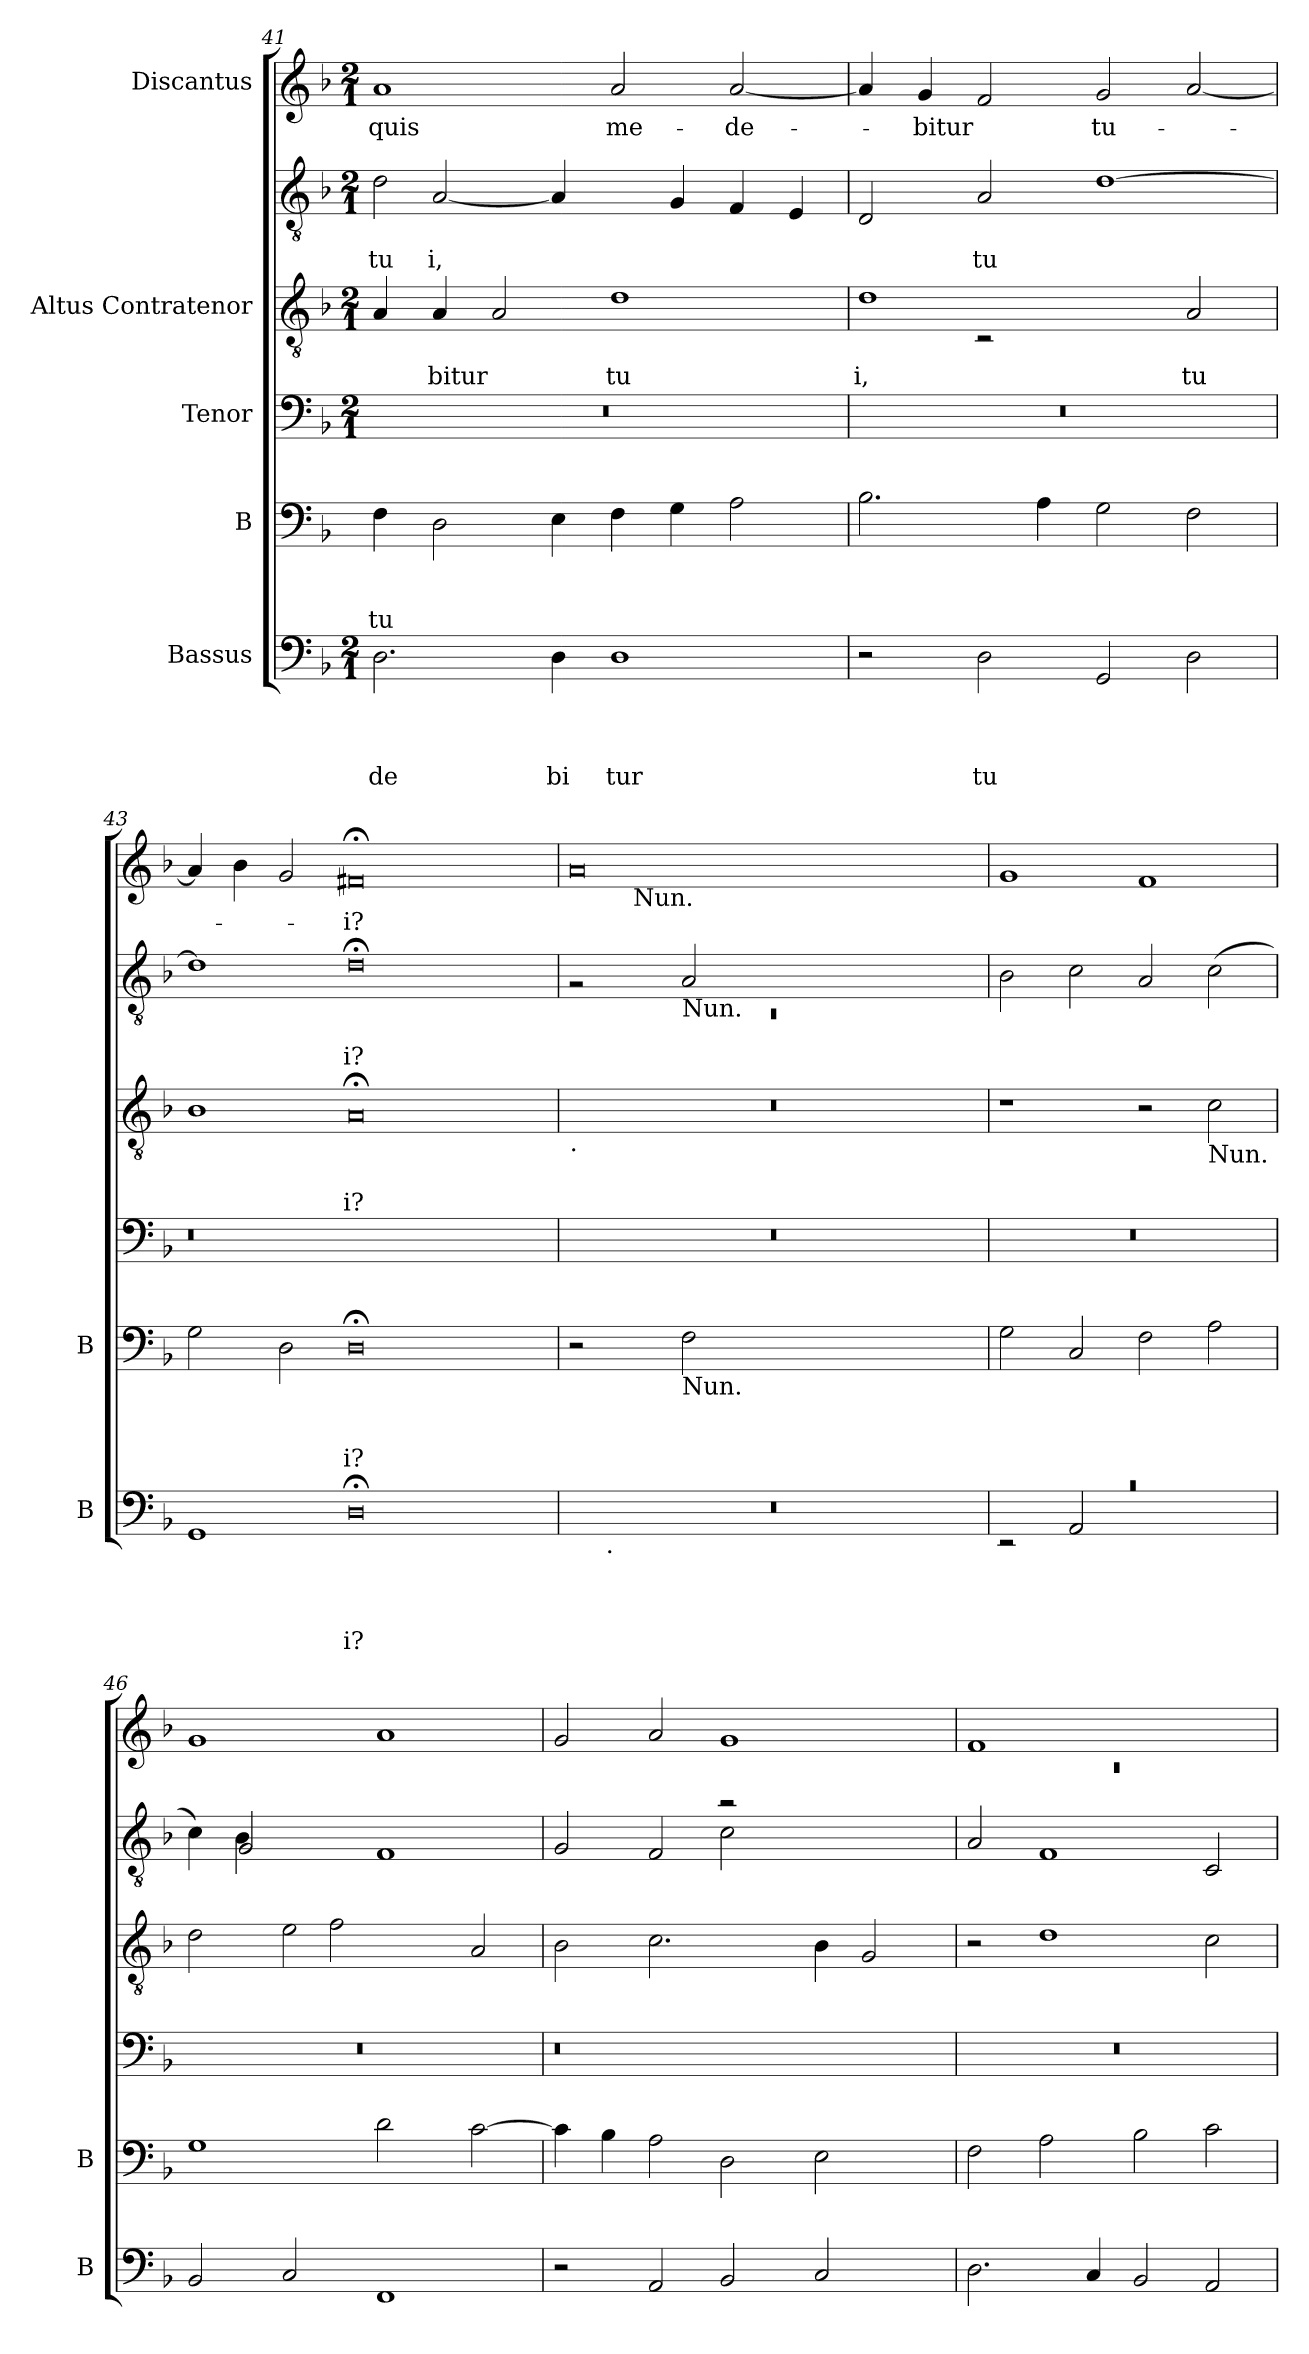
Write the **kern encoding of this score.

**kern	**text	**text	**text	**text	**kern	**text	**text	**text	**kern	**kern	**text	**text	**kern	**text	**text	**kern	**text
*part5	*part5	*part5	*part5	*part5	*part4	*part4	*part4	*part4	*part3	*part2	*part2	*part2	*part2	*part2	*part2	*part1	*part1
*staff6	*staff6	*staff6	*staff6	*staff6	*staff5	*staff5	*staff5	*staff5	*staff4	*staff3	*staff3	*staff3	*staff2	*staff2	*staff2	*staff1	*staff1
*I"Bassus	*	*	*	*	*I"B	*	*	*	*I"Tenor	*I"Altus Contratenor	*	*	*	*	*	*I"Discantus	*
*I'B	*	*	*	*	*I'B	*	*	*	*	*	*	*	*	*	*	*	*
*clefF4	*	*	*	*	*clefF4	*	*	*	*clefF4	*clefGv2	*	*	*clefGv2	*	*	*clefG2	*
*k[b-]	*	*	*	*	*k[b-]	*	*	*	*k[b-]	*k[b-]	*	*	*k[b-]	*	*	*k[b-]	*
*F:	*	*	*	*	*F:	*	*	*	*F:	*F:	*	*	*F:	*	*	*F:	*
*M2/1	*	*	*	*	*	*	*	*	*M2/1	*M2/1	*	*	*M2/1	*	*	*M2/1	*
=41	=41	=41	=41	=41	=41	=41	=41	=41	=41	=41	=41	=41	=41	=41	=41	=41	=41
!	!	!	!	!LO:LY:b	!	!	!	!LO:LY:b	!	!	!	!	!	!	!LO:LY:b	!	!LO:LY:b
*	*	*	*	*	*	*	*	*	*	*	*	*	*^	*	*	*	*
2.D\	.	.	.	de	4F\	.	.	tu	0r	4A/	.	.	2d\	4ryy	.	tu	1a	quis
!	!	!	!	!	!	!	!	!	!	!	!	!LO:LY:b	!	!	!	!LO:LY:b	!	!
.	.	.	.	.	2D\	.	.	.	.	4A/	.	bitur	.	[<2A/	.	i,	.	.
.	.	.	.	.	.	.	.	.	.	2A/	.	.	1.ryy	.	.	.	.	.
!	!	!	!	!LO:LY:b	!	!	!	!	!	!	!	!	!	!	!	!	!	!
4D\	.	.	.	bi	4E\	.	.	.	.	.	.	.	.	4A/]	.	.	.	.
!	!	!	!	!LO:LY:b	!	!	!	!	!	!	!	!LO:LY:b	!	!	!	!	!	!LO:LY:b
1D	.	.	.	tur	4F\	.	.	.	.	1d	.	tu	.	4ryy	.	.	2a/	me-
.	.	.	.	.	4G\	.	.	.	.	.	.	.	.	4G/	.	.	.	.
!	!	!	!	!	!	!	!	!	!	!	!	!	!	!	!	!	!	!LO:LY:b
.	.	.	.	.	2A\	.	.	.	.	.	.	.	.	4F/	.	.	[<2a/	-de-
.	.	.	.	.	.	.	.	.	.	.	.	.	.	4E/	.	.	.	.
=42	=42	=42	=42	=42	=42	=42	=42	=42	=42	=42	=42	=42	=42	=42	=42	=42	=42	=42
!	!	!	!	!	!	!	!	!	!	!	!	!LO:LY:b	!	!	!	!	!	!
*	*	*	*	*	*	*	*	*	*	*^	*	*	*v	*v	*	*	*	*
2r	.	.	.	.	2.B-\	.	.	.	0r	1d	2ryy	.	i,	2D/	.	.	4a/]	.
!	!	!	!	!	!	!	!	!	!	!	!	!	!	!	!	!	!	!LO:LY:b
.	.	.	.	.	.	.	.	.	.	.	.	.	.	.	.	.	4g/	-bitur
!	!	!	!	!LO:LY:b	!	!	!	!	!	!	!	!	!	!	!	!LO:LY:b	!	!
2D\	.	.	.	tu	.	.	.	.	.	.	2rC	.	.	2A/	.	tu	2f/	.
.	.	.	.	.	4A\	.	.	.	.	.	.	.	.	.	.	.	.	.
!	!	!	!	!	!	!	!	!	!	!	!	!	!	!	!	!	!	!LO:LY:b
2GG/	.	.	.	.	2G\	.	.	.	.	1ryy	2ryy	.	.	[>1d	.	.	2g/	tu-
!	!	!	!	!	!	!	!	!	!	!	!	!	!LO:LY:b	!	!	!	!	!
2D\	.	.	.	.	2F\	.	.	.	.	.	2A/	.	tu	.	.	.	[<2a/	.
*	*	*	*	*	*	*	*	*	*	*v	*v	*	*	*	*	*	*	*
=43	=43	=43	=43	=43	=43	=43	=43	=43	=43	=43	=43	=43	=43	=43	=43	=43	=43
1GG	.	.	.	.	2G\	.	.	.	0r	1B-	.	.	1d]	.	.	4a/]	.
.	.	.	.	.	.	.	.	.	.	.	.	.	.	.	.	4b-\	.
.	.	.	.	.	2D\	.	.	.	.	.	.	.	.	.	.	2g/	.
!	!	!	!	!LO:LY:b	!	!	!	!LO:LY:b	!	!	!	!LO:LY:b	!	!	!LO:LY:b	!	!LO:LY:b
0D;<	.	.	.	i?	0D;<	.	.	i?	.	0A;	.	i?	0d;<	.	i?	0f#X;	-i?
.	.	.	.	.	.	.	.	.	1ryy	.	.	.	.	.	.	.	.
!!LO:LB:g=z
=44	=44	=44	=44	=44	=44	=44	=44	=44	=44	=44	=44	=44	=44	=44	=44	=44	=44
*	*	*	*	*	*^	*	*	*	*	*	*	*	*^	*	*	*	*
!	!	!	!	!	!	!	!	!	!	!	!LO:TX:b:t=.	!	!	!	!	!	!	!	!
!	!	!	!	!	!	!LO:N:vis=1	!	!	!	!	!	!	!	!	!LO:N:vis=1	!	!	!	!
*^	*	*	*	*	*	*^	*	*	*	*	*	*	*	*	*^	*	*	*^	*
0r	12ryy	.	.	.	.	2ryy	0rEE	2r	.	.	.	0r	0r	.	.	2ryy	0rC	2r	.	.	0a	8..ryy	.
.	48.ryy	.	.	.	.	.	.	.	.	.	.	.	.	.	.	.	.	.	.	.	.	.	.
!	!LO:TX:b:t=.	!	!	!	!	!	!	!	!	!	!	!	!	!	!	!	!	!	!	!	!	!	!
.	3%2ryy	.	.	.	.	.	.	.	.	.	.	.	.	.	.	.	.	.	.	.	.	.	.
!	!	!	!	!	!	!	!	!	!	!	!	!	!	!	!	!	!	!	!	!	!	!LO:TX:b:t=Nun.	!
.	.	.	.	.	.	.	.	.	.	.	.	.	.	.	.	.	.	.	.	.	.	1ryy	.
!	!	!	!	!	!	!	!	!	!	!	!	!	!	!	!	!LO:TX:b:t=Nun.	!	!	!	!	!	!	!
!	!	!	!	!	!	!LO:TX:b:t=Nun.	!	!	!	!	!	!	!	!	!	!	!	!	!	!	!	!	!
.	.	.	.	.	.	1.ryy	.	2F\	.	.	.	.	.	.	.	1.ryy	.	2A/	.	.	.	.	.
.	3%2ryy	.	.	.	.	.	.	.	.	.	.	.	.	.	.	.	.	.	.	.	.	.	.
.	.	.	.	.	.	.	.	1ryy	.	.	.	.	.	.	.	.	.	1ryy	.	.	.	.	.
.	.	.	.	.	.	.	.	.	.	.	.	.	.	.	.	.	.	.	.	.	.	2ryy	.
.	3ryy	.	.	.	.	.	.	.	.	.	.	.	.	.	.	.	.	.	.	.	.	.	.
.	.	.	.	.	.	.	.	.	.	.	.	.	.	.	.	.	.	.	.	.	.	4ryy	.
.	6ryy	.	.	.	.	.	.	.	.	.	.	.	.	.	.	.	.	.	.	.	.	.	.
.	24ryy	.	.	.	.	.	.	.	.	.	.	.	.	.	.	.	.	.	.	.	.	.	.
.	.	.	.	.	.	.	.	.	.	.	.	.	.	.	.	.	.	.	.	.	.	32ryy	.
.	96ryy	.	.	.	.	.	.	.	.	.	.	.	.	.	.	.	.	.	.	.	.	.	.
=45	=45	=45	=45	=45	=45	=45	=45	=45	=45	=45	=45	=45	=45	=45	=45	=45	=45	=45	=45	=45	=45	=45	=45
!LO:N:vis=1	!	!	!	!	!	!	!	!	!	!	!	!	!	!	!	!	!	!	!	!	!	!	!
*	*	*	*	*	*	*	*	*	*	*	*	*	*	*	*	*v	*v	*v	*	*	*	*	*
*	*	*	*	*	*	*v	*v	*v	*	*	*	*	*	*	*	*	*	*	*v	*v	*
0rc	2rEE	.	.	.	.	2G\	.	.	.	0r	1r	.	.	2B-\	.	.	1g	.
.	2AA/	.	.	.	.	2C/	.	.	.	.	.	.	.	2c\	.	.	.	.
.	1ryy	.	.	.	.	2F\	.	.	.	.	2r	.	.	2A/	.	.	1f	.
!	!	!	!	!	!	!	!	!	!	!	!LO:TX:b:t=Nun.	!	!	!	!	!	!	!
.	.	.	.	.	.	2A\	.	.	.	.	2c\	.	.	(>2c\	.	.	.	.
*v	*v	*	*	*	*	*	*	*	*	*	*	*	*	*	*	*	*	*
=46	=46	=46	=46	=46	=46	=46	=46	=46	=46	=46	=46	=46	=46	=46	=46	=46	=46
*	*	*	*	*	*	*	*	*	*	*^	*	*	*^	*	*	*	*
2BB-/	.	.	.	.	1G	.	.	.	0r	2d\	2.ryy	.	.	4c\)	4ryy	.	.	1g	.
.	.	.	.	.	.	.	.	.	.	.	.	.	.	4B-\	2G/	.	.	.	.
2C/	.	.	.	.	.	.	.	.	.	2e\	.	.	.	1.ryy	.	.	.	.	.
.	.	.	.	.	.	.	.	.	.	.	2f\	.	.	.	4ryy	.	.	.	.
1FF	.	.	.	.	2d\	.	.	.	.	1ryy	.	.	.	.	1F	.	.	1a	.
.	.	.	.	.	.	.	.	.	.	.	4ryy	.	.	.	.	.	.	.	.
.	.	.	.	.	[>2c\	.	.	.	.	.	2A/	.	.	.	.	.	.	.	.
*	*	*	*	*	*	*	*	*	*	*v	*v	*	*	*	*	*	*	*	*
=47	=47	=47	=47	=47	=47	=47	=47	=47	=47	=47	=47	=47	=47	=47	=47	=47	=47	=47
2r	.	.	.	.	4c\]	.	.	.	0r	2B-\	.	.	2G/	1ryy	.	.	2g/	.
.	.	.	.	.	4B-\	.	.	.	.	.	.	.	.	.	.	.	.	.
2AA/	.	.	.	.	2A\	.	.	.	.	2.c\	.	.	2F/	.	.	.	2a/	.
2BB-/	.	.	.	.	2D\	.	.	.	.	.	.	.	2ra	2c\	.	.	1g	.
.	.	.	.	.	.	.	.	.	.	4ryy	.	.	.	.	.	.	.	.
2C/	.	.	.	.	2E\	.	.	.	.	4B-\	.	.	2.ryy	2.ryy	.	.	.	.
.	.	.	.	.	.	.	.	.	.	2G/	.	.	.	.	.	.	.	.
4ryy	.	.	.	.	4ryy	.	.	.	4ryy	.	.	.	.	.	.	.	4ryy	.
*	*	*	*	*	*	*	*	*	*	*	*	*	*v	*v	*	*	*	*
=48	=48	=48	=48	=48	=48	=48	=48	=48	=48	=48	=48	=48	=48	=48	=48	=48	=48
*	*	*	*	*	*	*	*	*	*	*	*	*	*	*	*	*^	*
!	!	!	!	!	!	!	!	!	!	!	!	!	!	!	!	!	!LO:N:vis=1	!
2.D\	.	.	.	.	2F\	.	.	.	0r	2r	.	.	2A/	.	.	1f	0rc	.
.	.	.	.	.	2A\	.	.	.	.	1d	.	.	1F	.	.	.	.	.
4C/	.	.	.	.	.	.	.	.	.	.	.	.	.	.	.	.	.	.
2BB-/	.	.	.	.	2B-\	.	.	.	.	.	.	.	.	.	.	1ryy	.	.
2AA/	.	.	.	.	2c\	.	.	.	.	2c\	.	.	2C/	.	.	.	.	.
*	*	*	*	*	*	*	*	*	*	*	*	*	*	*	*	*v	*v	*
=	=	=	=	=	=	=	=	=	=	=	=	=	=	=	=	=	=
*-	*-	*-	*-	*-	*-	*-	*-	*-	*-	*-	*-	*-	*-	*-	*-	*-	*-
